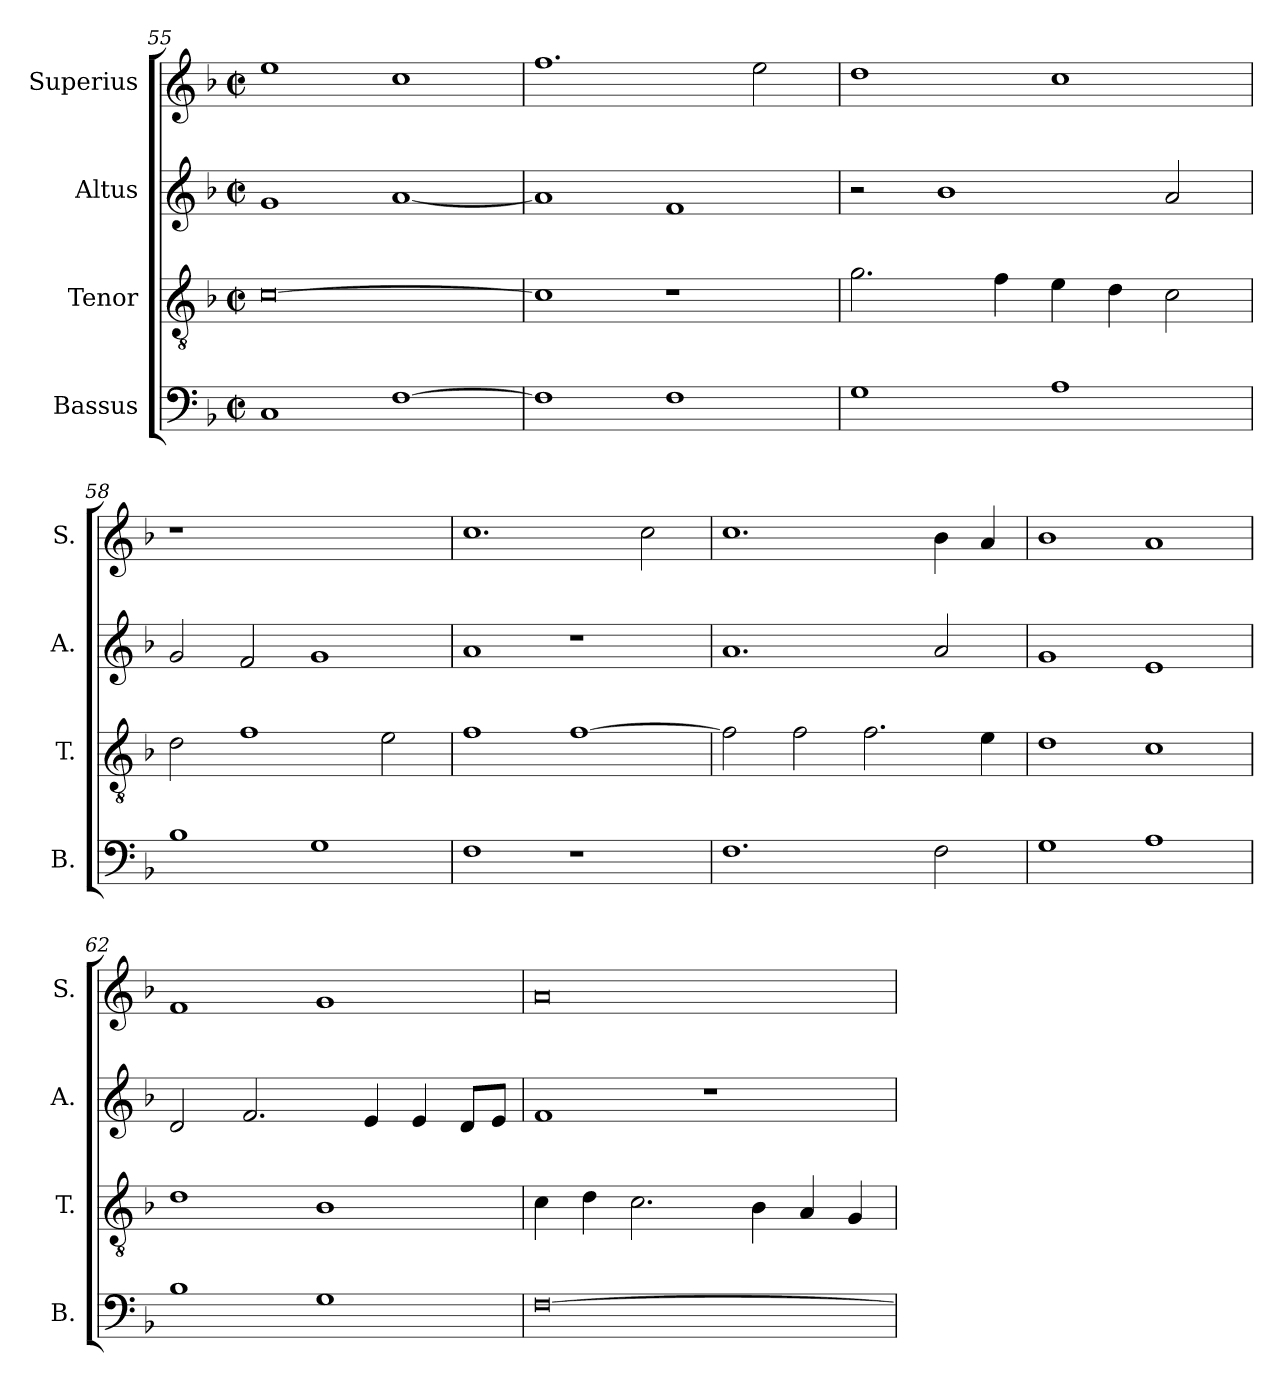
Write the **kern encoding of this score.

**kern	**kern	**kern	**kern
*part4	*part3	*part2	*part1
*staff4	*staff3	*staff2	*staff1
*I"Bassus	*I"Tenor	*I"Altus	*I"Superius
*I'B.	*I'T.	*I'A.	*I'S.
*clefF4	*clefGv2	*clefG2	*clefG2
*	*ITrd7c12	*	*
*k[b-]	*k[b-]	*k[b-]	*k[b-]
*F:	*F:	*F:	*F:
*M2/2	*M2/2	*M2/2	*M2/2
*met(c|)	*met(c|)	*met(c|)	*met(c|)
=55	=55	=55	=55
1Ci	[>0Ci	1gi	1eei
[>1Fi	.	[<1ai	1cci
=56	=56	=56	=56
1Fi]	1Ci]	1ai]	1.ffi
1Fi	1r	1fi	.
.	.	.	2eei\
=57	=57	=57	=57
1Gi	2.Gi\	2r	1ddi
.	.	1b-i	.
.	4Fi\	.	.
1Ai	4Ei\	.	1cci
.	4Di\	.	.
.	2Ci\	2ai/	.
=58	=58	=58	=58
!	!	!	!LO:N:vis=1
1B-i	2Di\	2gi/	1r
.	1Fi	2fi/	.
1Gi	.	1gi	1ryy
.	2Ei\	.	.
=59	=59	=59	=59
1Fi	1Fi	1ai	1.cci
1r	[>1Fi	1r	.
.	.	.	2cci\
!!LO:LB:g=z
=60	=60	=60	=60
1.Fi	2Fi\]	1.ai	1.cci
.	2Fi\	.	.
.	2.Fi\	.	.
2Fi\	.	2ai/	4b-i\
.	4Ei\	.	4ai/
=61	=61	=61	=61
1Gi	1Di	1gi	1b-i
1Ai	1Ci	1ei	1ai
=62	=62	=62	=62
1B-i	1Di	2di/	1fi
.	.	2.fi/	.
1Gi	1BB-i	.	1gi
.	.	4ei/	.
.	.	4ei/	.
.	.	8di/L	.
.	.	8ei/J	.
=63	=63	=63	=63
[>0Fi	4Ci\	1fi	0ai
.	4Di\	.	.
.	2.Ci\	.	.
.	.	1r	.
.	4BB-i\	.	.
.	4AAi/	.	.
.	4GGi/	.	.
=	=	=	=
*-	*-	*-	*-
